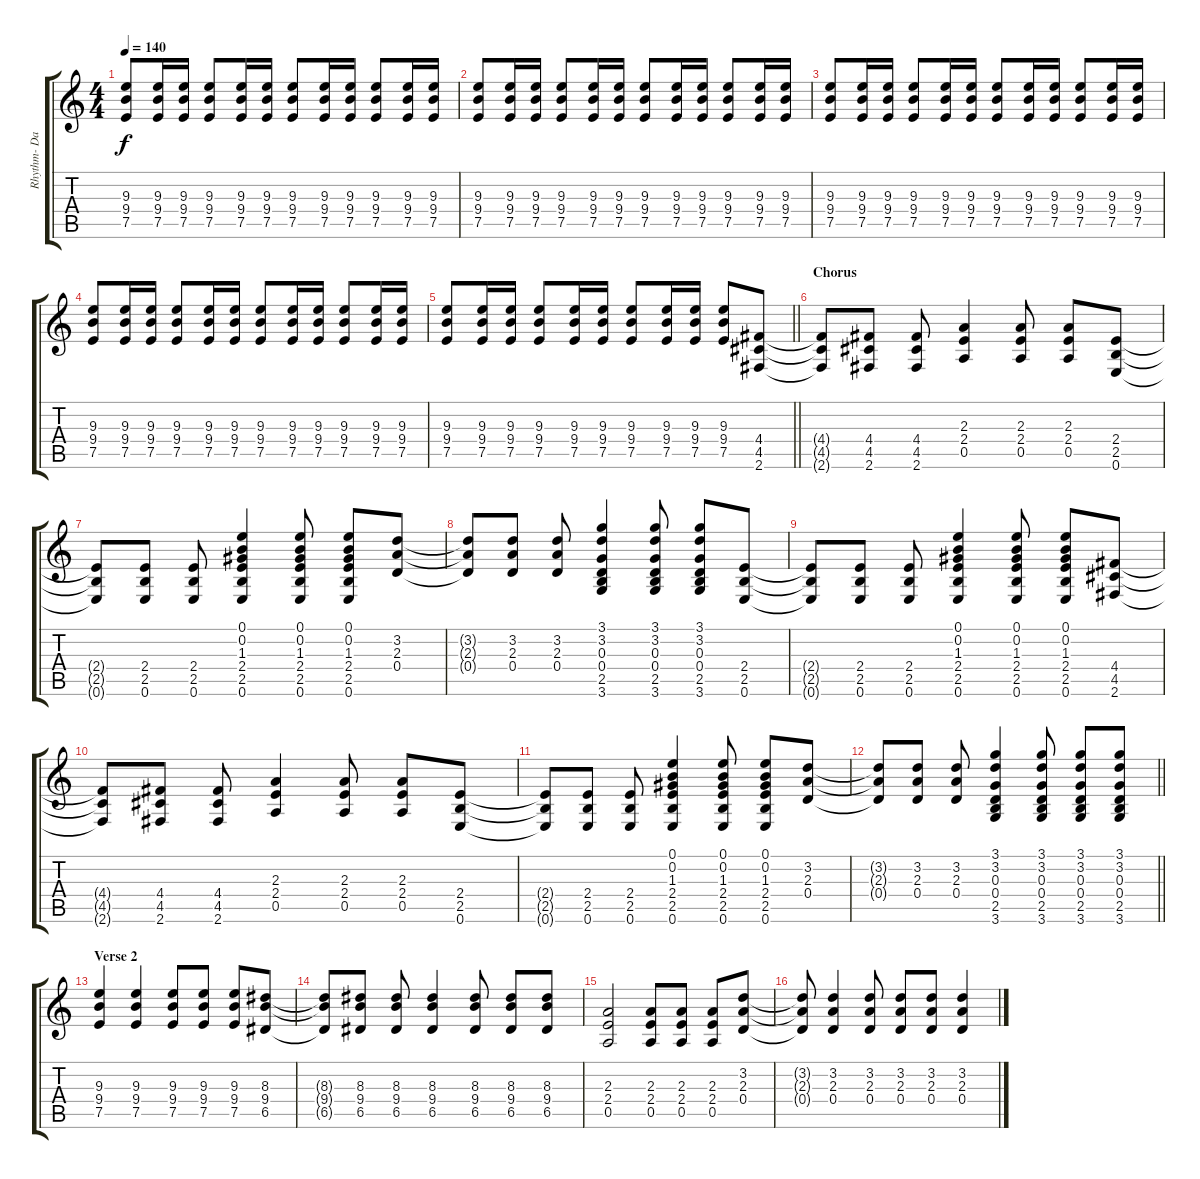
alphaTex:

\track ("Rhythm- Dave Grohl" "Rhythm- Da") {instrument overdrivenguitar}
\staff {score tabs}
\tuning (E4 B3 G3 D3 A2 E2) {hide}
\ts (4 4)
\tempo 140
\clef g2
\ks c
(9.3 9.4 7.5).8{dy f} (9.3 9.4 7.5).16 (9.3 9.4 7.5).16 (9.3 9.4 7.5).8 (9.3 9.4 7.5).16 (9.3 9.4 7.5).16 (9.3 9.4 7.5).8 (9.3 9.4 7.5).16 (9.3 9.4 7.5).16 (9.3 9.4 7.5).8 (9.3 9.4 7.5).16 (9.3 9.4 7.5).16 |
(9.3 9.4 7.5).8 (9.3 9.4 7.5).16 (9.3 9.4 7.5).16 (9.3 9.4 7.5).8 (9.3 9.4 7.5).16 (9.3 9.4 7.5).16 (9.3 9.4 7.5).8 (9.3 9.4 7.5).16 (9.3 9.4 7.5).16 (9.3 9.4 7.5).8 (9.3 9.4 7.5).16 (9.3 9.4 7.5).16 |
(9.3 9.4 7.5).8 (9.3 9.4 7.5).16 (9.3 9.4 7.5).16 (9.3 9.4 7.5).8 (9.3 9.4 7.5).16 (9.3 9.4 7.5).16 (9.3 9.4 7.5).8 (9.3 9.4 7.5).16 (9.3 9.4 7.5).16 (9.3 9.4 7.5).8 (9.3 9.4 7.5).16 (9.3 9.4 7.5).16 |
(9.3 9.4 7.5).8 (9.3 9.4 7.5).16 (9.3 9.4 7.5).16 (9.3 9.4 7.5).8 (9.3 9.4 7.5).16 (9.3 9.4 7.5).16 (9.3 9.4 7.5).8 (9.3 9.4 7.5).16 (9.3 9.4 7.5).16 (9.3 9.4 7.5).8 (9.3 9.4 7.5).16 (9.3 9.4 7.5).16 |
\barLineRight lightlight
(9.3 9.4 7.5).8 (9.3 9.4 7.5).16 (9.3 9.4 7.5).16 (9.3 9.4 7.5).8 (9.3 9.4 7.5).16 (9.3 9.4 7.5).16 (9.3 9.4 7.5).8 (9.3 9.4 7.5).16 (9.3 9.4 7.5).16 (9.3 9.4 7.5).8 (4.4 4.5 2.6).8 |
\section ("" "Chorus")
(4.4{t} 4.5{t} 2.6{t}).8 (4.4 4.5 2.6).8 (4.4 4.5 2.6).8 (2.3 2.4 0.5).4 (2.3 2.4 0.5).8 (2.3 2.4 0.5).8 (2.4 2.5 0.6).8 |
(2.4{t} 2.5{t} 0.6{t}).8 (2.4 2.5 0.6).8 (2.4 2.5 0.6).8 (0.1 0.2 1.3 2.4 2.5 0.6).4 (0.1 0.2 1.3 2.4 2.5 0.6).8 (0.1 0.2 1.3 2.4 2.5 0.6).8 (3.2 2.3 0.4).8 |
(3.2{t} 2.3{t} 0.4{t}).8 (3.2 2.3 0.4).8 (3.2 2.3 0.4).8 (3.1 3.2 0.3 0.4 2.5 3.6).4 (3.1 3.2 0.3 0.4 2.5 3.6).8 (3.1 3.2 0.3 0.4 2.5 3.6).8 (2.4 2.5 0.6).8 |
(2.4{t} 2.5{t} 0.6{t}).8 (2.4 2.5 0.6).8 (2.4 2.5 0.6).8 (0.1 0.2 1.3 2.4 2.5 0.6).4 (0.1 0.2 1.3 2.4 2.5 0.6).8 (0.1 0.2 1.3 2.4 2.5 0.6).8 (4.4 4.5 2.6).8 |
(4.4{t} 4.5{t} 2.6{t}).8 (4.4 4.5 2.6).8 (4.4 4.5 2.6).8 (2.3 2.4 0.5).4 (2.3 2.4 0.5).8 (2.3 2.4 0.5).8 (2.4 2.5 0.6).8 |
(2.4{t} 2.5{t} 0.6{t}).8 (2.4 2.5 0.6).8 (2.4 2.5 0.6).8 (0.1 0.2 1.3 2.4 2.5 0.6).4 (0.1 0.2 1.3 2.4 2.5 0.6).8 (0.1 0.2 1.3 2.4 2.5 0.6).8 (3.2 2.3 0.4).8 |
\barLineRight lightlight
(3.2{t} 2.3{t} 0.4{t}).8 (3.2 2.3 0.4).8 (3.2 2.3 0.4).8 (3.1 3.2 0.3 0.4 2.5 3.6).4 (3.1 3.2 0.3 0.4 2.5 3.6).8 (3.1 3.2 0.3 0.4 2.5 3.6).8 (3.1 3.2 0.3 0.4 2.5 3.6).8 |
\section ("" "Verse 2")
(9.3 9.4 7.5).4 (9.3 9.4 7.5).4 (9.3 9.4 7.5).8 (9.3 9.4 7.5).8 (9.3 9.4 7.5).8 (8.3 9.4 6.5).8 |
(8.3{t} 9.4{t} 6.5{t}).8 (8.3 9.4 6.5).8 (8.3 9.4 6.5).8 (8.3 9.4 6.5).4 (8.3 9.4 6.5).8 (8.3 9.4 6.5).8 (8.3 9.4 6.5).8 |
(2.3 2.4 0.5).2 (2.3 2.4 0.5).8 (2.3 2.4 0.5).8 (2.3 2.4 0.5).8 (3.2 2.3 0.4).8 |
(3.2{t} 2.3{t} 0.4{t}).8 (3.2 2.3 0.4).4 (3.2 2.3 0.4).8 (3.2 2.3 0.4).8 (3.2 2.3 0.4).8 (3.2 2.3 0.4).4
